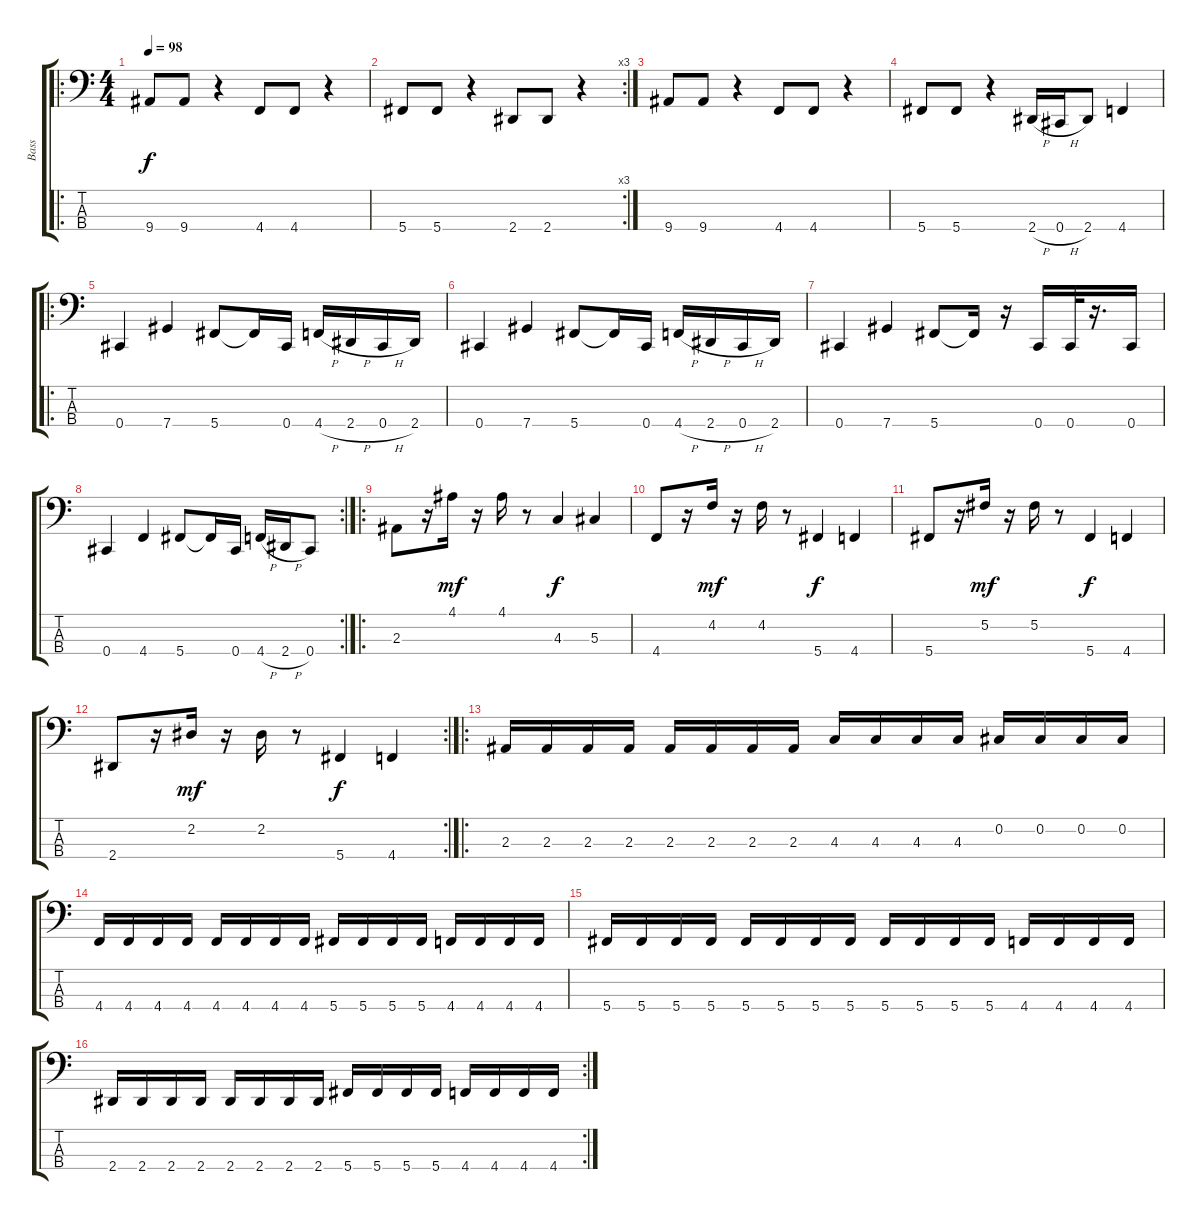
\track ("Bass" "Bass") {instrument electricbassfinger}
\staff {score tabs}
\tuning (Gb2 Db2 Ab1 Db1) {hide}
\ro
\ts (4 4)
\tempo 98
\clef f4
\ks c
9.4.8{dy f} 9.4.8 r.4 4.4.8 4.4.8 r.4 |
\rc 3
5.4.8 5.4.8 r.4 2.4.8 2.4.8 r.4 |
9.4.8 9.4.8 r.4 4.4.8 4.4.8 r.4 |
5.4.8 5.4.8 r.4 2.4{h}.16 0.4{h}.16 2.4.8 4.4.4 |
\ro
0.4.4 7.4.4 5.4.8 5.4{t}.16 0.4.16 4.4{h}.16 2.4{h}.16 0.4{h}.16 2.4.16 |
0.4.4 7.4.4 5.4.8 5.4{t}.16 0.4.16 4.4{h}.16 2.4{h}.16 0.4{h}.16 2.4.16 |
0.4.4 7.4.4 5.4.8 5.4{t}.16 r.16 0.4.16 0.4.32 r.16{d} 0.4.16 |
\rc 2
0.4.4 4.4.4 5.4.8 5.4{t}.16 0.4.16 4.4{h}.16 2.4{h}.16 0.4.8 |
\ro
2.3.8 r.16 4.1.16{dy mf instrument slapbass2} r.16 4.1.16 r.8 4.3.4{dy f instrument electricbassfinger} 5.3.4 |
4.4.8 r.16 4.2.16{dy mf instrument slapbass2} r.16 4.2.16 r.8 5.4.4{dy f instrument electricbassfinger} 4.4.4 |
5.4.8 r.16 5.2.16{dy mf instrument slapbass2} r.16 5.2.16 r.8 5.4.4{dy f instrument electricbassfinger} 4.4.4 |
\rc 2
2.4.8 r.16 2.2.16{dy mf instrument slapbass2} r.16 2.2.16 r.8 5.4.4{dy f instrument electricbassfinger} 4.4.4 |
\ro
2.3.16 2.3.16 2.3.16 2.3.16 2.3.16 2.3.16 2.3.16 2.3.16 4.3.16 4.3.16 4.3.16 4.3.16 0.2.16 0.2.16 0.2.16 0.2.16 |
4.4.16 4.4.16 4.4.16 4.4.16 4.4.16 4.4.16 4.4.16 4.4.16 5.4.16 5.4.16 5.4.16 5.4.16 4.4.16 4.4.16 4.4.16 4.4.16 |
5.4.16 5.4.16 5.4.16 5.4.16 5.4.16 5.4.16 5.4.16 5.4.16 5.4.16 5.4.16 5.4.16 5.4.16 4.4.16 4.4.16 4.4.16 4.4.16 |
\rc 2
2.4.16 2.4.16 2.4.16 2.4.16 2.4.16 2.4.16 2.4.16 2.4.16 5.4.16 5.4.16 5.4.16 5.4.16 4.4.16 4.4.16 4.4.16 4.4.16
